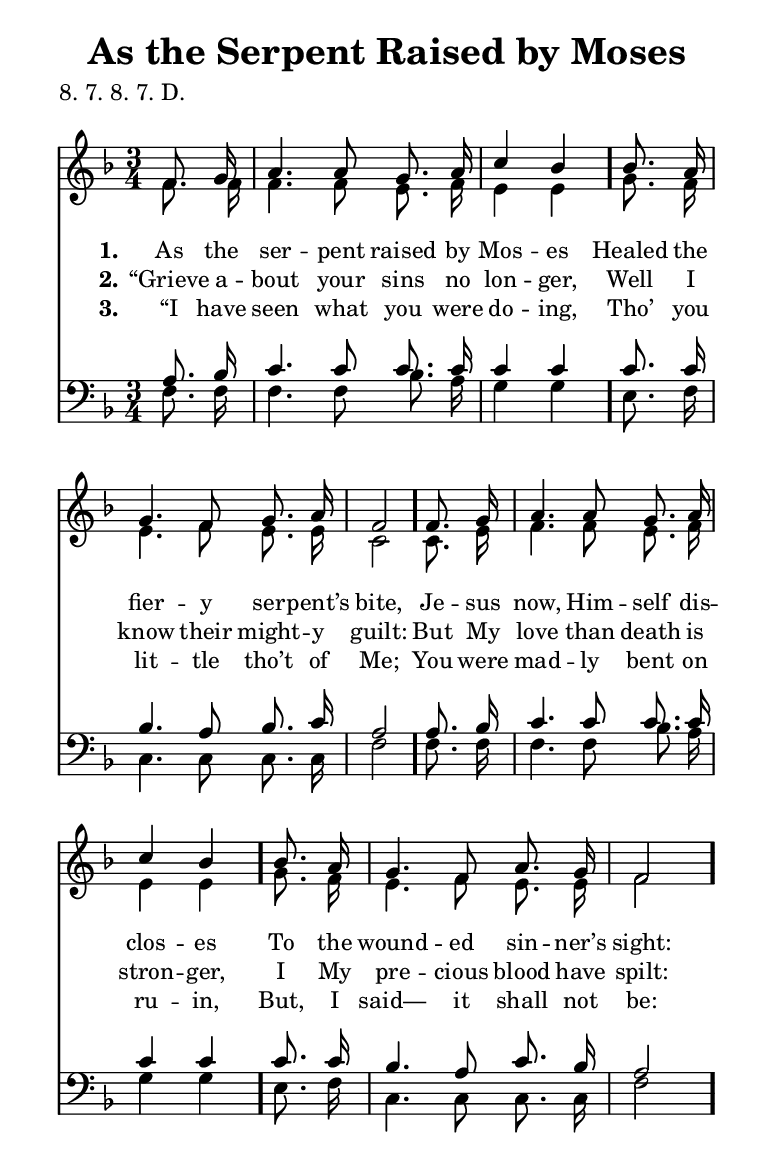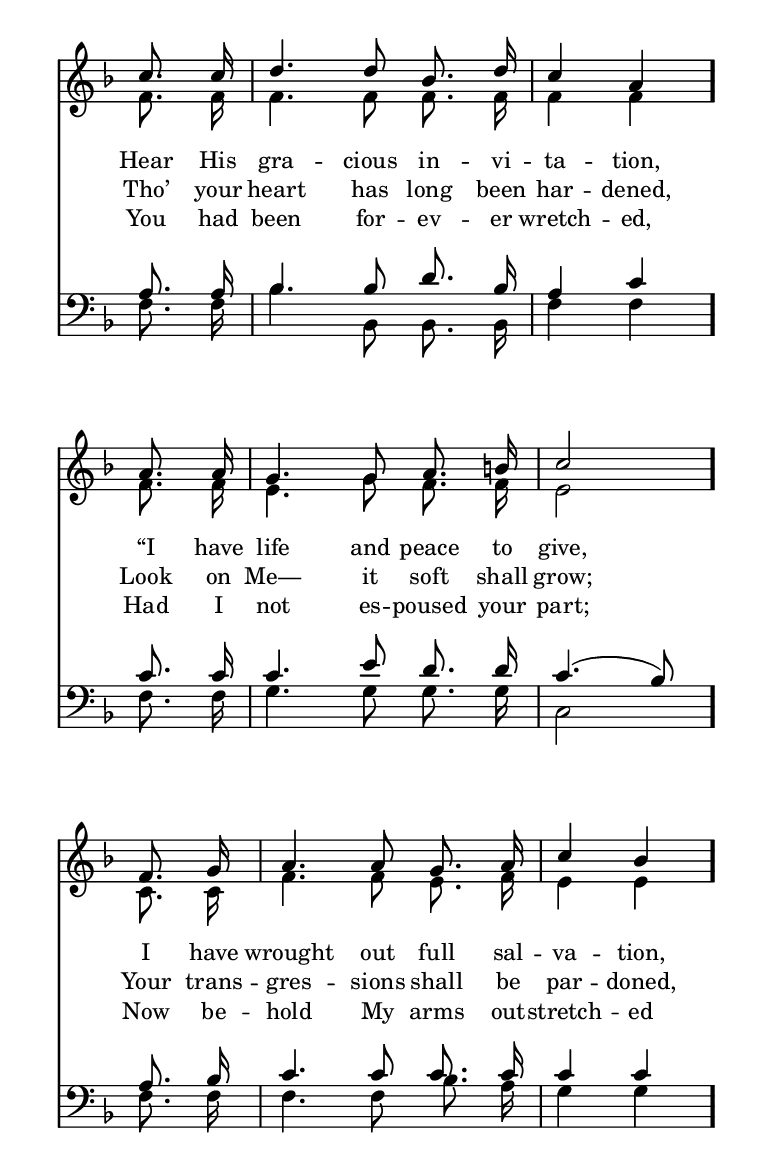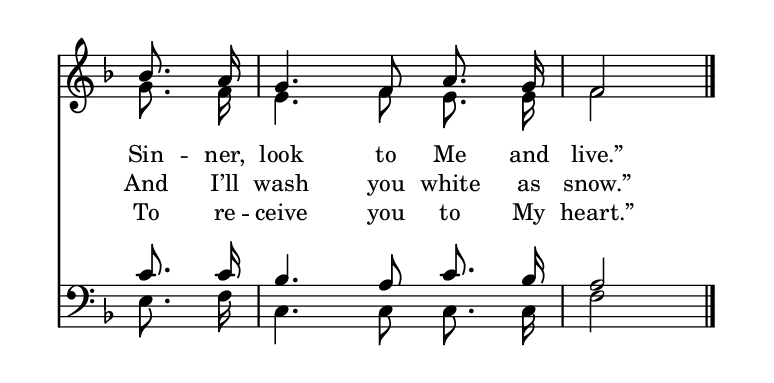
\include "common/global.ily"
\paper {
  \include "common/paper.ily"
}

\header{
  hymnnumber = "2"
  title = "As the Serpent Raised by Moses"
  tunename = "Take The World But Give Me Jesus"
  meter = "8. 7. 8. 7. D."
  %poet = ""
  %composer = ""
  %copyright = ""
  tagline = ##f
}

pattern = { f8. g16 | a4. a8 g8. a16 | c4 bes bes8. a16 | g4. f8 g8. a16 | f2 }

global = {
  \include "common/overrides.ily"
  \autoBeamOff
  \override Staff.TimeSignature.style = #'() \time 3/4
  \once \override Score.MetronomeMark.transparent = ##t
  \tempo 4 = 70
  \key f \major
  \partial 4
}

notesSoprano = {
\global
\relative a' {

  \changePitch \pattern { f g | a a g a | c bes bes a | g f g a | f }
  \changePitch \pattern { f g | a a g a | c bes bes a | g f a g | f }
  \changePitch \pattern { c' c | d d bes d | c a a a | g g a b | c }
  \changePitch \pattern { f, g | a a g a | c bes bes a | g f a g | f }

  \bar "|."

}
}

notesAlto = {
\global
\relative e' {

  \changePitch \pattern { f f | f f e f | e e g f | e f e e | c }
  \changePitch \pattern { c e | f f e f | e e g f | e f e e | f }
  \changePitch \pattern { f f | f f f f | f f f f | e g f f | e }
  \changePitch \pattern { c c | f f e f | e e g f | e f e e | f }

}
}

notesTenor = {
\global
\relative a {

  \changePitch \pattern { a bes | c c c c | c c c c | bes a bes c | a }
  \changePitch \pattern { a bes | c c c c | c c c c | bes a c bes | a }
  \changePitch \pattern { a a | bes bes d bes | a c c c | c e d d | s \insert { c4.( bes8) } } % slur
  \changePitch \pattern { a bes | c c c c | c c c c | bes a c bes | a }

}
}

notesBass = {
\global
\relative a {

  \changePitch \pattern { f f | f f bes a | g g e f | c c c c | f }
  \changePitch \pattern { f f | f f bes a | g g e f | c c c c | f }
  \changePitch \pattern { f f | bes bes, bes bes | f' f f f | g g g g | c, }
  \changePitch \pattern { f f | f f bes a | g g e f | c c c c | f }

}
}

wordsA = \lyricmode {
\set stanza = "1."

  As the ser -- pent raised by Mos -- es \bar "."
  Healed the fier -- y ser -- pent’s bite, \bar "."
  Je -- sus now, Him -- self dis -- clos -- es \bar "."
  To the wound -- ed sin -- ner’s sight: \bar "."
  Hear His gra -- cious in -- vi -- ta -- tion, \bar "."
  “I have life and peace to give, \bar "."
  I have wrought out full sal -- va -- tion, \bar "."
  Sin -- ner, look to Me and live.” \bar "."
}

wordsB = \lyricmode {
\set stanza = "2."

  “Grieve a -- bout your sins no lon -- ger,
  Well I know their might -- y guilt:
  But My love than death is stron -- ger,
  I My pre -- cious blood have spilt:
  Tho’ your heart has long been har -- dened,
  Look on Me— it soft shall grow;
  Your trans -- gres -- sions shall be par -- doned,
  And I’ll wash you white as snow.”
}

wordsC = \lyricmode {
\set stanza = "3."

  “I have seen what you were do -- ing,
  Tho’ you lit -- tle tho’t of Me;
  You were mad -- ly bent on ru -- in,
  But, I said— it shall not be:
  You had been for -- ev -- er wretch -- ed,
  Had I not es -- poused your part;
  Now be -- hold My arms out -- stretch -- ed
  To re -- ceive you to My heart.”
}


\score {
  \new ChoirStaff <<
    \set ChoirStaff.systemStartDelimiter = #'SystemStartBar
    \new Staff <<
      \clef "treble"
      \new Voice = "Soprano"  { \voiceOne \notesSoprano }
      \new Voice = "Alto" { \voiceTwo \notesAlto }
      \new Lyrics \lyricsto "Soprano" { \wordsA }
      \new Lyrics \lyricsto "Soprano" { \wordsB }
      \new Lyrics \lyricsto "Soprano" { \wordsC }
    >>
    \new Staff <<
      \clef "bass"
      \new Voice = "Tenor" { \voiceOne \notesTenor }
      \new Voice = "Bass"  { \voiceTwo \notesBass }
    >>
  >>
  \layout {
    \include "common/layout.ily"
  }
  \midi{
    \include "common/midi.ily"
  }
}

\version "2.18.0"  % necessary for upgrading to future LilyPond versions.

